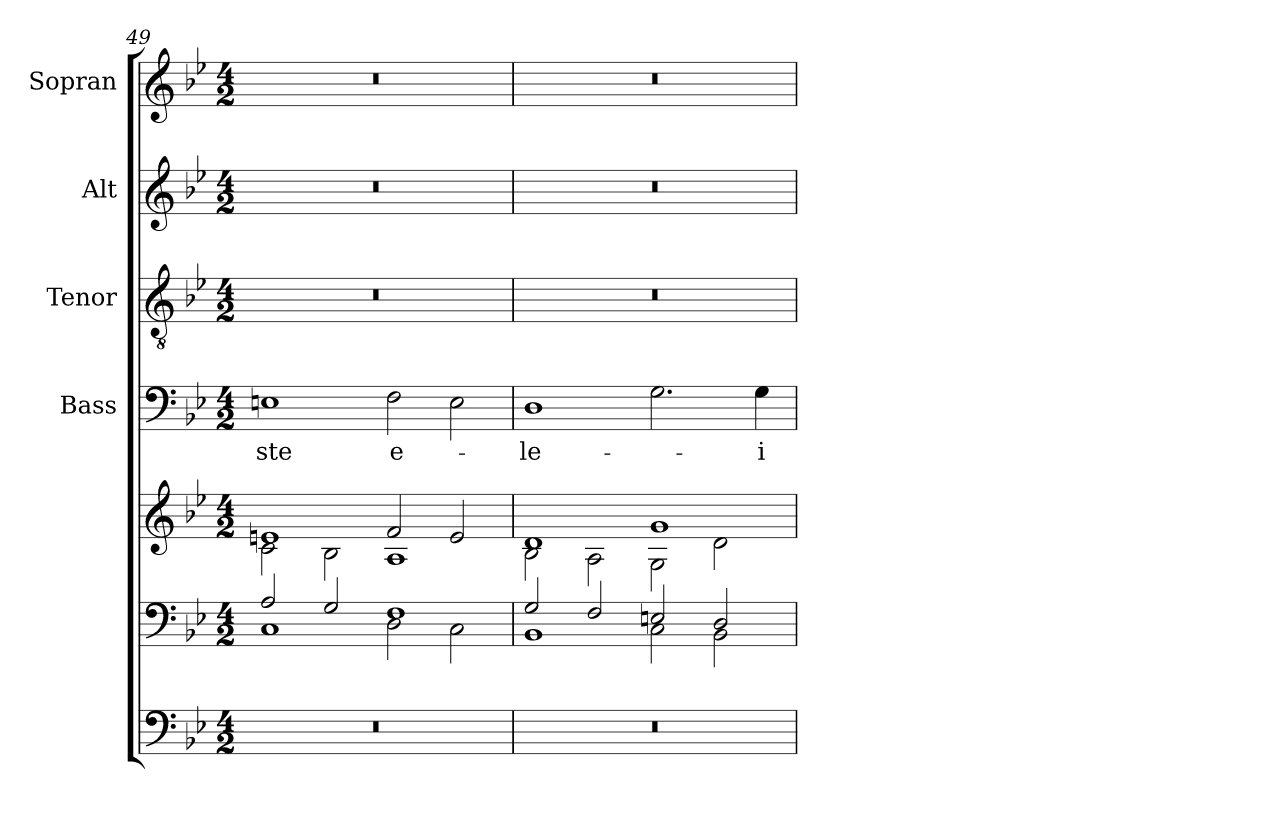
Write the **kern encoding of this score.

**kern	**kern	**kern	**kern	**text	**kern	**kern	**kern
*part6	*part5	*part5	*part4	*part4	*part3	*part2	*part1
*staff7	*staff6	*staff5	*staff4	*staff4	*staff3	*staff2	*staff1
*	*	*	*I"Bass	*	*I"Tenor	*I"Alt	*I"Sopran
*	*	*	*I'B.	*	*I'T.	*I'A.	*I'S.
*clefF4	*clefF4	*clefG2	*clefF4	*	*clefGv2	*clefG2	*clefG2
*k[b-e-]	*k[b-e-]	*k[b-e-]	*k[b-e-]	*	*k[b-e-]	*k[b-e-]	*k[b-e-]
*B-:	*B-:	*B-:	*B-:	*	*B-:	*B-:	*B-:
*M4/2	*M4/2	*M4/2	*M4/2	*	*M4/2	*M4/2	*M4/2
=49	=49	=49	=49	=49	=49	=49	=49
*	*^	*^	*	*	*	*	*
!	!	!	!	!	!	!LO:LY:b	!	!	!
0r	2A/	1C	1en	2c\	1En	-ste	0r	0r	0r
.	2G/	.	.	2B-\	.	.	.	.	.
!	!	!	!	!	!	!LO:LY:b	!	!	!
.	1F	2D\	2f/	1A	2F\	e-	.	.	.
.	.	2C\	2e/	.	2E\	.	.	.	.
!!LO:LB:g=z
=50	=50	=50	=50	=50	=50	=50	=50	=50	=50
!	!	!	!	!	!	!LO:LY:b	!	!	!
0r	2G/	1BB-	1d	2B-\	1D	-le-	0r	0r	0r
.	2F/	.	.	2A\	.	.	.	.	.
.	2En/	2C\	1g	2G\	2.G\	.	.	.	.
.	2D/	2BB-\	.	2d\	.	.	.	.	.
!	!	!	!	!	!	!LO:LY:b	!	!	!
.	.	.	.	.	4G\	-i-	.	.	.
*	*v	*v	*	*	*	*	*	*	*
*	*	*v	*v	*	*	*	*	*
=	=	=	=	=	=	=	=
*-	*-	*-	*-	*-	*-	*-	*-
